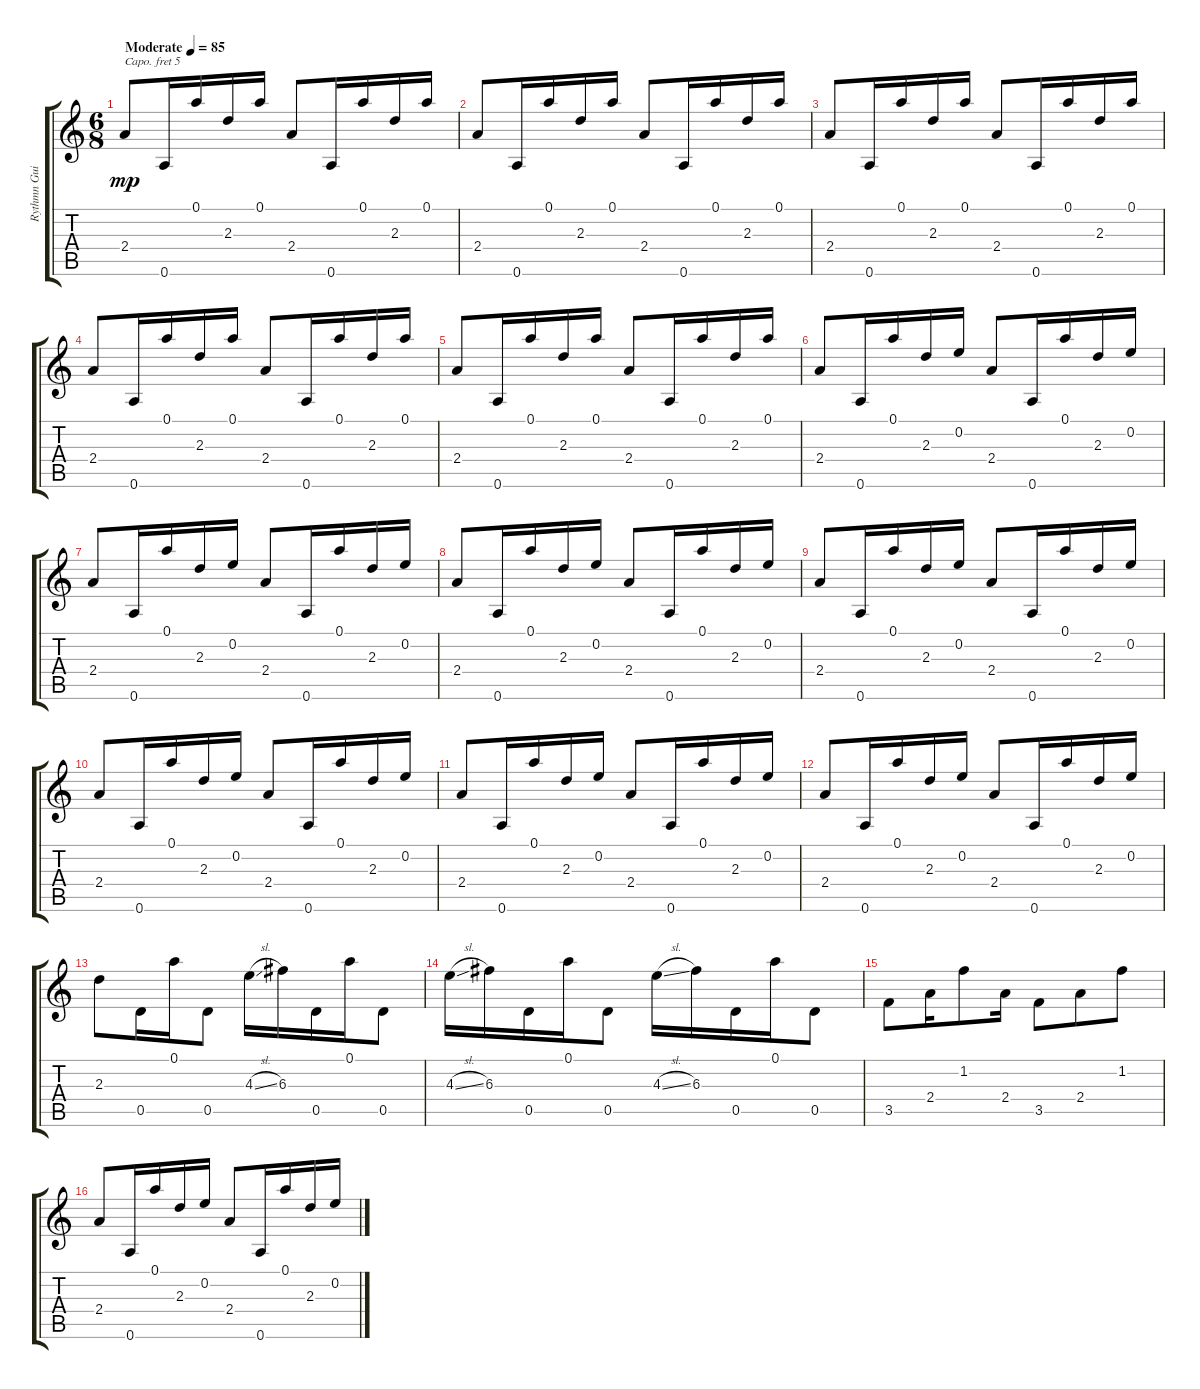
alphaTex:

\track ("Rythmn Guitar" "Rythmn Gui") {instrument electricguitarclean}
\staff {score tabs}
\capo 5
\tuning (E4 B3 G3 D3 A2 E2) {hide}
\ts (6 8)
\tempo (85 "Moderate")
\clef g2
\ks c
2.4.8{dy mp instrument electricguitarclean} 0.6.16 0.1.16 2.3.16 0.1.16 2.4.8 0.6.16 0.1.16 2.3.16 0.1.16 |
2.4.8 0.6.16 0.1.16 2.3.16 0.1.16 2.4.8 0.6.16 0.1.16 2.3.16 0.1.16 |
2.4.8 0.6.16 0.1.16 2.3.16 0.1.16 2.4.8 0.6.16 0.1.16 2.3.16 0.1.16 |
2.4.8 0.6.16 0.1.16 2.3.16 0.1.16 2.4.8 0.6.16 0.1.16 2.3.16 0.1.16 |
2.4.8 0.6.16 0.1.16 2.3.16 0.1.16 2.4.8 0.6.16 0.1.16 2.3.16 0.1.16 |
2.4.8 0.6.16 0.1.16 2.3.16 0.2.16 2.4.8 0.6.16 0.1.16 2.3.16 0.2.16 |
2.4.8 0.6.16 0.1.16 2.3.16 0.2.16 2.4.8 0.6.16 0.1.16 2.3.16 0.2.16 |
2.4.8 0.6.16 0.1.16 2.3.16 0.2.16 2.4.8 0.6.16 0.1.16 2.3.16 0.2.16 |
2.4.8 0.6.16 0.1.16 2.3.16 0.2.16 2.4.8 0.6.16 0.1.16 2.3.16 0.2.16 |
2.4.8 0.6.16 0.1.16 2.3.16 0.2.16 2.4.8 0.6.16 0.1.16 2.3.16 0.2.16 |
2.4.8 0.6.16 0.1.16 2.3.16 0.2.16 2.4.8 0.6.16 0.1.16 2.3.16 0.2.16 |
2.4.8 0.6.16 0.1.16 2.3.16 0.2.16 2.4.8 0.6.16 0.1.16 2.3.16 0.2.16 |
2.3.8 0.5.16 0.1.16 0.5.8 4.3{sl}.16 6.3.16 0.5.16 0.1.16 0.5.8 |
4.3{sl}.16 6.3.16 0.5.16 0.1.16 0.5.8 4.3{sl}.16 6.3.16 0.5.16 0.1.16 0.5.8 |
3.5.8 2.4.16 1.2.8 2.4.16 3.5.8 2.4.8 1.2.8 |
2.4.8 0.6.16 0.1.16 2.3.16 0.2.16 2.4.8 0.6.16 0.1.16 2.3.16 0.2.16
